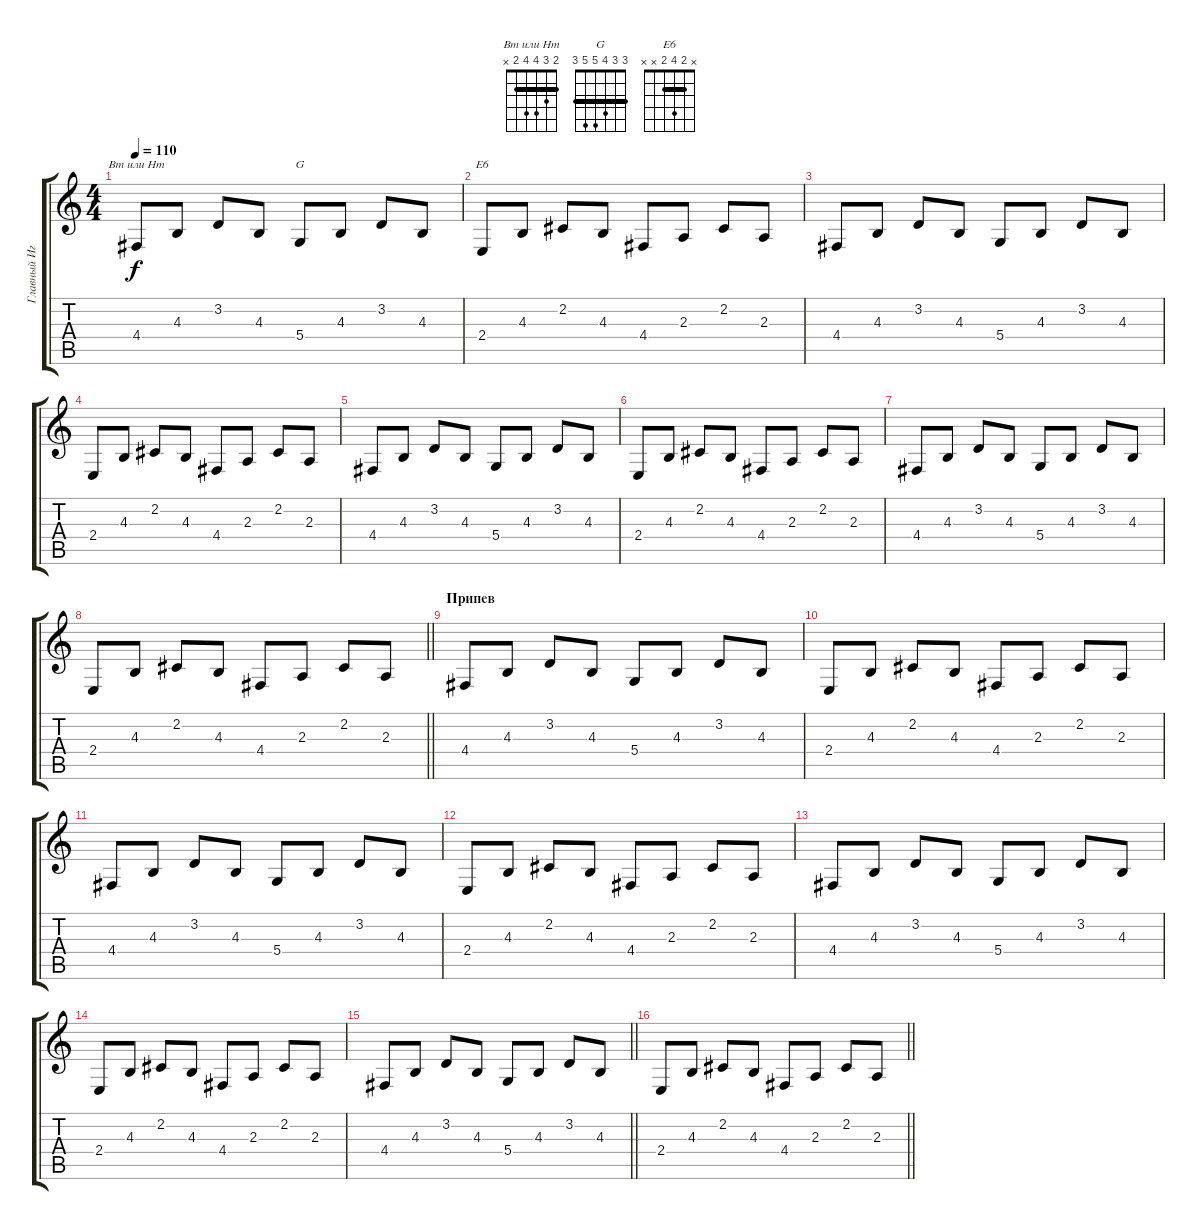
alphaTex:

\track ("Главный Игрок" "Главный Иг") {instrument brightacousticpiano}
\staff {score tabs}
\tuning (E4 B3 G3 D3 A2 E2) {hide}
\chord ("Bm или Hm" 2 3 4 4 2 x) {barre 2}
\chord ("G" 3 3 4 5 5 3) {barre 3}
\chord ("E6" x 2 4 2 x x) {barre 2}
\ts (4 4)
\tempo 110
\clef g2
\ks c
4.4.8{ch "Bm или Hm" dy f} 4.3.8 3.2.8 4.3.8 5.4.8{ch "G"} 4.3.8 3.2.8 4.3.8 |
2.4.8{ch "E6"} 4.3.8 2.2.8 4.3.8 4.4.8 2.3.8 2.2.8 2.3.8 |
4.4.8 4.3.8 3.2.8 4.3.8 5.4.8 4.3.8 3.2.8 4.3.8 |
2.4.8 4.3.8 2.2.8 4.3.8 4.4.8 2.3.8 2.2.8 2.3.8 |
4.4.8 4.3.8 3.2.8 4.3.8 5.4.8 4.3.8 3.2.8 4.3.8 |
2.4.8 4.3.8 2.2.8 4.3.8 4.4.8 2.3.8 2.2.8 2.3.8 |
4.4.8 4.3.8 3.2.8 4.3.8 5.4.8 4.3.8 3.2.8 4.3.8 |
\barLineRight lightlight
2.4.8 4.3.8 2.2.8 4.3.8 4.4.8 2.3.8 2.2.8 2.3.8 |
\section ("" "Припев")
4.4.8 4.3.8 3.2.8 4.3.8 5.4.8 4.3.8 3.2.8 4.3.8 |
2.4.8 4.3.8 2.2.8 4.3.8 4.4.8 2.3.8 2.2.8 2.3.8 |
4.4.8 4.3.8 3.2.8 4.3.8 5.4.8 4.3.8 3.2.8 4.3.8 |
2.4.8 4.3.8 2.2.8 4.3.8 4.4.8 2.3.8 2.2.8 2.3.8 |
4.4.8 4.3.8 3.2.8 4.3.8 5.4.8 4.3.8 3.2.8 4.3.8 |
2.4.8 4.3.8 2.2.8 4.3.8 4.4.8 2.3.8 2.2.8 2.3.8 |
\barLineRight lightlight
4.4.8 4.3.8 3.2.8 4.3.8 5.4.8 4.3.8 3.2.8 4.3.8 |
\barLineRight lightlight
2.4.8 4.3.8 2.2.8 4.3.8 4.4.8 2.3.8 2.2.8 2.3.8
